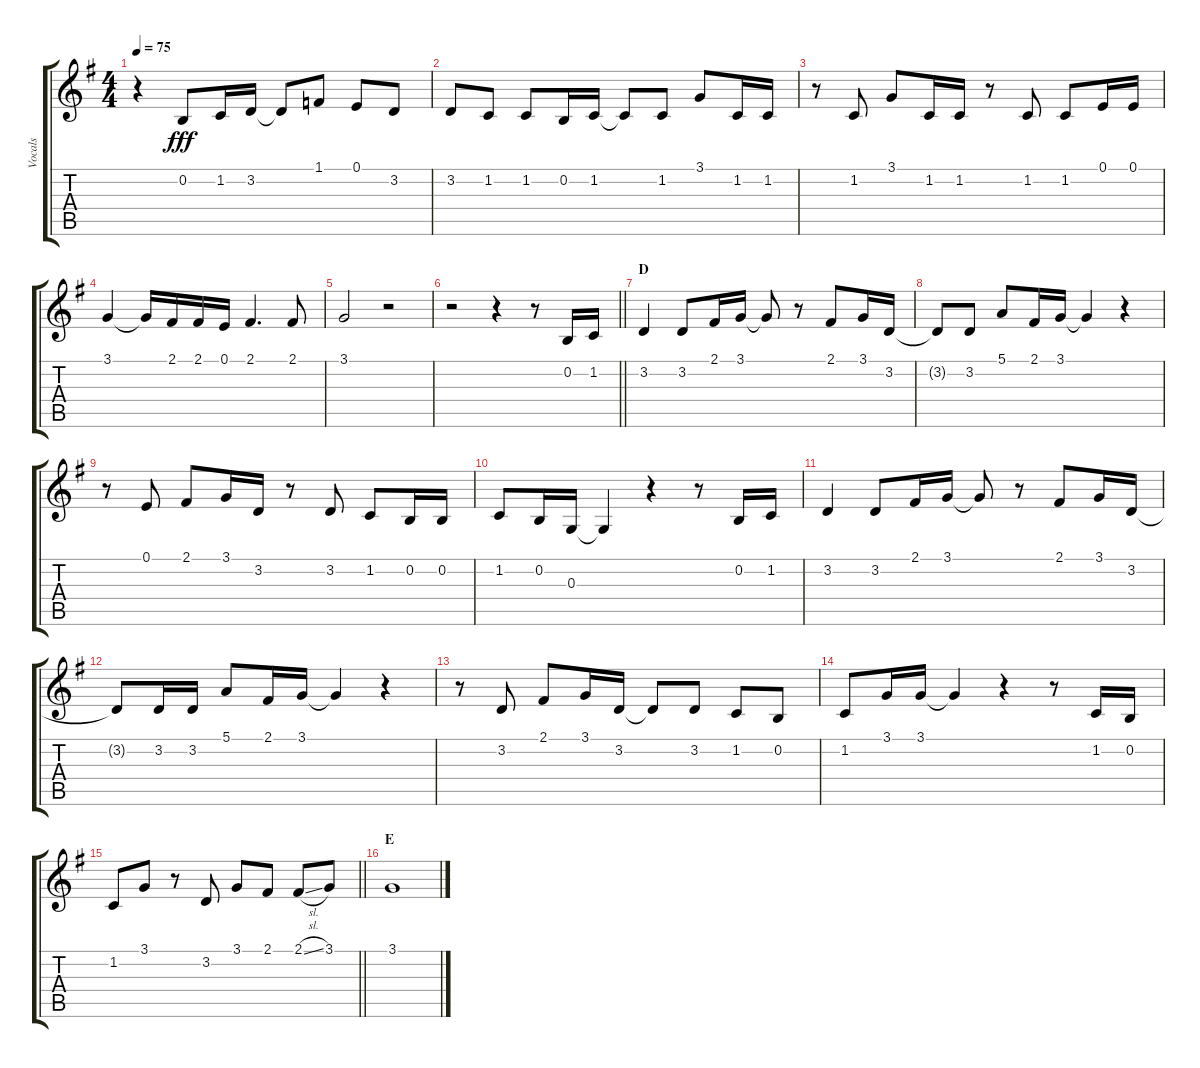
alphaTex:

\track ("Vocals" "Vocals") {instrument voiceoohs}
\staff {score tabs}
\tuning (E4 B3 G3 D3 A2 E2) {hide}
\ts (4 4)
\tempo 75
\clef g2
\ks g
r.4{dy fff} 0.2.8 1.2.16 3.2.16 3.2{t}.8 1.1.8 0.1.8 3.2.8 |
3.2.8 1.2.8 1.2.8 0.2.16 1.2.16 1.2{t}.8 1.2.8 3.1.8 1.2.16 1.2.16 |
r.8 1.2.8 3.1.8 1.2.16 1.2.16 r.8 1.2.8 1.2.8 0.1.16 0.1.16 |
3.1.4 3.1{t}.16 2.1.16 2.1.16 0.1.16 2.1.4{d} 2.1.8 |
3.1.2 r.2 |
\barLineRight lightlight
r.2 r.4 r.8 0.2.16 1.2.16 |
\section ("" "D")
3.2.4 3.2.8 2.1.16 3.1.16 3.1{t}.8 r.8 2.1.8 3.1.16 3.2.16 |
3.2{t}.8 3.2.8 5.1.8 2.1.16 3.1.16 3.1{t}.4 r.4 |
r.8 0.1.8 2.1.8 3.1.16 3.2.16 r.8 3.2.8 1.2.8 0.2.16 0.2.16 |
1.2.8 0.2.16 0.3.16 0.3{t}.4 r.4 r.8 0.2.16 1.2.16 |
3.2.4 3.2.8 2.1.16 3.1.16 3.1{t}.8 r.8 2.1.8 3.1.16 3.2.16 |
3.2{t}.8 3.2.16 3.2.16 5.1.8 2.1.16 3.1.16 3.1{t}.4 r.4 |
r.8 3.2.8 2.1.8 3.1.16 3.2.16 3.2{t}.8 3.2.8 1.2.8 0.2.8 |
1.2.8 3.1.16 3.1.16 3.1{t}.4 r.4 r.8 1.2.16 0.2.16 |
\barLineRight lightlight
1.2.8 3.1.8 r.8 3.2.8 3.1.8 2.1.8 2.1{sl}.8 3.1.8 |
\section ("" "E")
3.1.1
